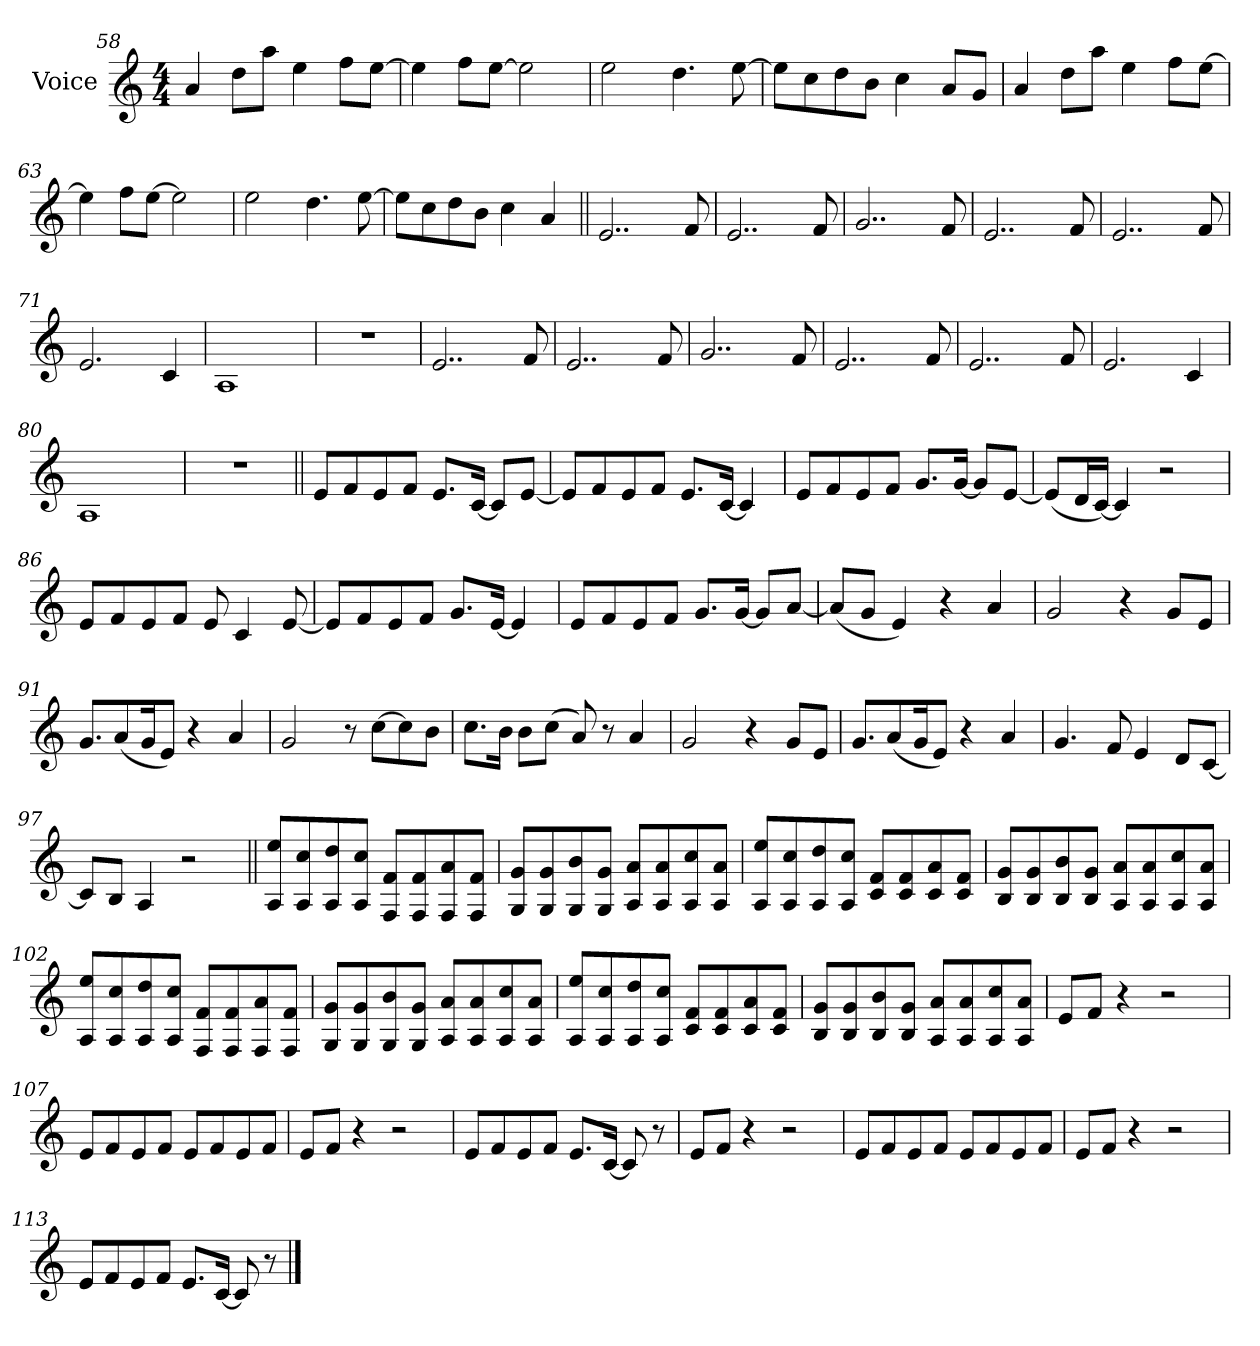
**kern
*part1
*staff1
*I"Voice
*I'Vc.
*clefG2
*k[]
*M4/4
=58
4a!
8dd!L
8aa!J
4ee!
8ff!L
[8ee!J
=59
4ee!]
8ff!L
[8ee!J
2ee!]
=60
2ee!
4.dd!
[8ee!
=61
8ee!L]
8cc!
8dd!
8b!J
4cc!
8a!L
8g!J
=62
4a!
8dd!L
8aa!J
4ee!
8ff!L
[8ee!J
=63
4ee!]
8ff!L
[8ee!J
2ee!]
=64
2ee!
4.dd!
[8ee!
=65
8ee!L]
8cc!
8dd!
8b!J
4cc!
4a!
=66||
2..e!
8f!
=67
2..e!
8f!
=68
2..g!
8f!
=69
2..e!
8f!
=70
2..e!
8f!
=71
2.e!
4c!
=72
1A!
=73
1r
=74
2..e!
8f!
=75
2..e!
8f!
=76
2..g!
8f!
=77
2..e!
8f!
=78
2..e!
8f!
=79
2.e!
4c!
=80
1A!
=81
1r
=82||
8eL
8f
8e
8fJ
8.eL
[16cJk
8cL]
[8eJ
=83
8eL]
8f
8e
8fJ
8.eL
[16cJk
4c]
=84
8eL
8f
8e
8fJ
8.gL
[16gJk
8gL]
[8eJ
=85
(<8eL]
16dL
[16cJJ)
4c]
2r
=86
8eL
8f
8e
8fJ
8e
4c
[8e
=87
8eL]
8f
8e
8fJ
8.gL
[16eJk
4e]
=88
8eL
8f
8e
8fJ
8.gL
[16gJk
8gL]
[8aJ
=89
(<8aL]
8gJ
4e)
4r
4a
=90
2g
4r
8gL
8eJ
=91
8.gL
(<8a
16gK
8eJ)
4r
4a
=92
2g
8r
[8ccL
8cc]
8bJ
=93
8.ccL
16bJk
8bL
(>8ccJ
8a)
8r
4a
=94
2g
4r
8gL
8eJ
=95
8.gL
(<8a
16gK
8eJ)
4r
4a
=96
4.g
8f
4e
8dL
[8cJ
=97
8cL]
8BJ
4A
2r
=98||
8A! 8ee!L
8A! 8cc!
8A! 8dd!
8A! 8cc!J
8F! 8f!L
8F! 8f!
8F! 8a!
8F! 8f!J
=99
8G! 8g!L
8G! 8g!
8G! 8b!
8G! 8g!J
8A! 8a!L
8A! 8a!
8A! 8cc!
8A! 8a!J
=100
8A! 8ee!L
8A! 8cc!
8A! 8dd!
8A! 8cc!J
8c! 8f!L
8c! 8f!
8c! 8a!
8c! 8f!J
=101
8B! 8g!L
8B! 8g!
8B! 8b!
8B! 8g!J
8A! 8a!L
8A! 8a!
8A! 8cc!
8A! 8a!J
=102
8A! 8ee!L
8A! 8cc!
8A! 8dd!
8A! 8cc!J
8F! 8f!L
8F! 8f!
8F! 8a!
8F! 8f!J
=103
8G! 8g!L
8G! 8g!
8G! 8b!
8G! 8g!J
8A! 8a!L
8A! 8a!
8A! 8cc!
8A! 8a!J
=104
8A! 8ee!L
8A! 8cc!
8A! 8dd!
8A! 8cc!J
8c! 8f!L
8c! 8f!
8c! 8a!
8c! 8f!J
=105
8B! 8g!L
8B! 8g!
8B! 8b!
8B! 8g!J
8A! 8a!L
8A! 8a!
8A! 8cc!
8A! 8a!J
=106
8eL
8fJ
4r
2r
=107
8eL
8f
8e
8fJ
8eL
8f
8e
8fJ
=108
8eL
8fJ
4r
2r
=109
8eL
8f
8e
8fJ
8.eL
[16cJk
8c]
8r
=110
8eL
8fJ
4r
2r
=111
8eL
8f
8e
8fJ
8eL
8f
8e
8fJ
=112
8eL
8fJ
4r
2r
=113
8eL
8f
8e
8fJ
8.eL
[16cJk
8c]
8r
==
*-
